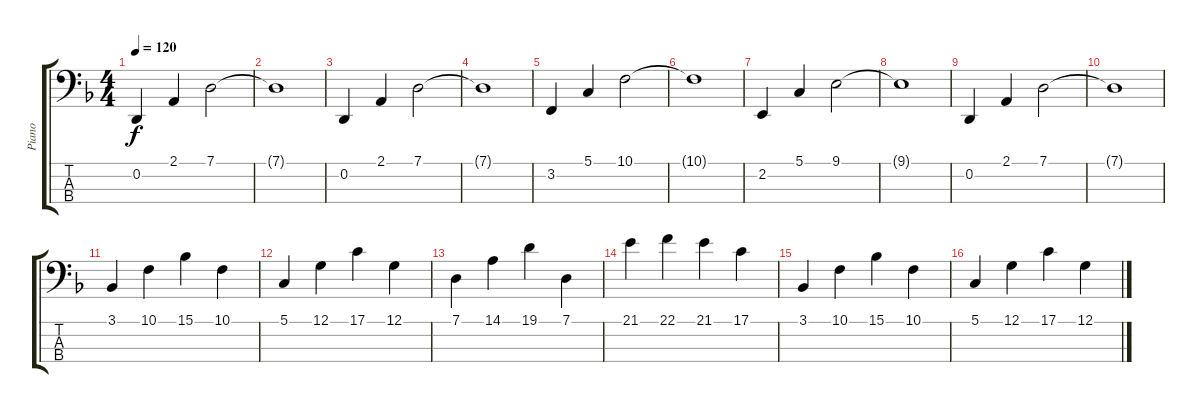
\track ("Piano" "Piano") {instrument acousticgrandpiano}
\staff {score tabs}
\tuning (G2 D2 A1 E1) {hide}
\ts (4 4)
\tempo 120
\clef f4
\ks dminor
0.2.4{dy f} 2.1.4 7.1.2 |
7.1{t}.1 |
0.2.4 2.1.4 7.1.2 |
7.1{t}.1 |
3.2.4 5.1.4 10.1.2 |
10.1{t}.1 |
2.2.4 5.1.4 9.1.2 |
9.1{t}.1 |
0.2.4 2.1.4 7.1.2 |
7.1{t}.1 |
3.1.4 10.1.4 15.1.4 10.1.4 |
5.1.4 12.1.4 17.1.4 12.1.4 |
7.1.4 14.1.4 19.1.4 7.1.4 |
21.1.4 22.1.4 21.1.4 17.1.4 |
3.1.4 10.1.4 15.1.4 10.1.4 |
5.1.4 12.1.4 17.1.4 12.1.4
